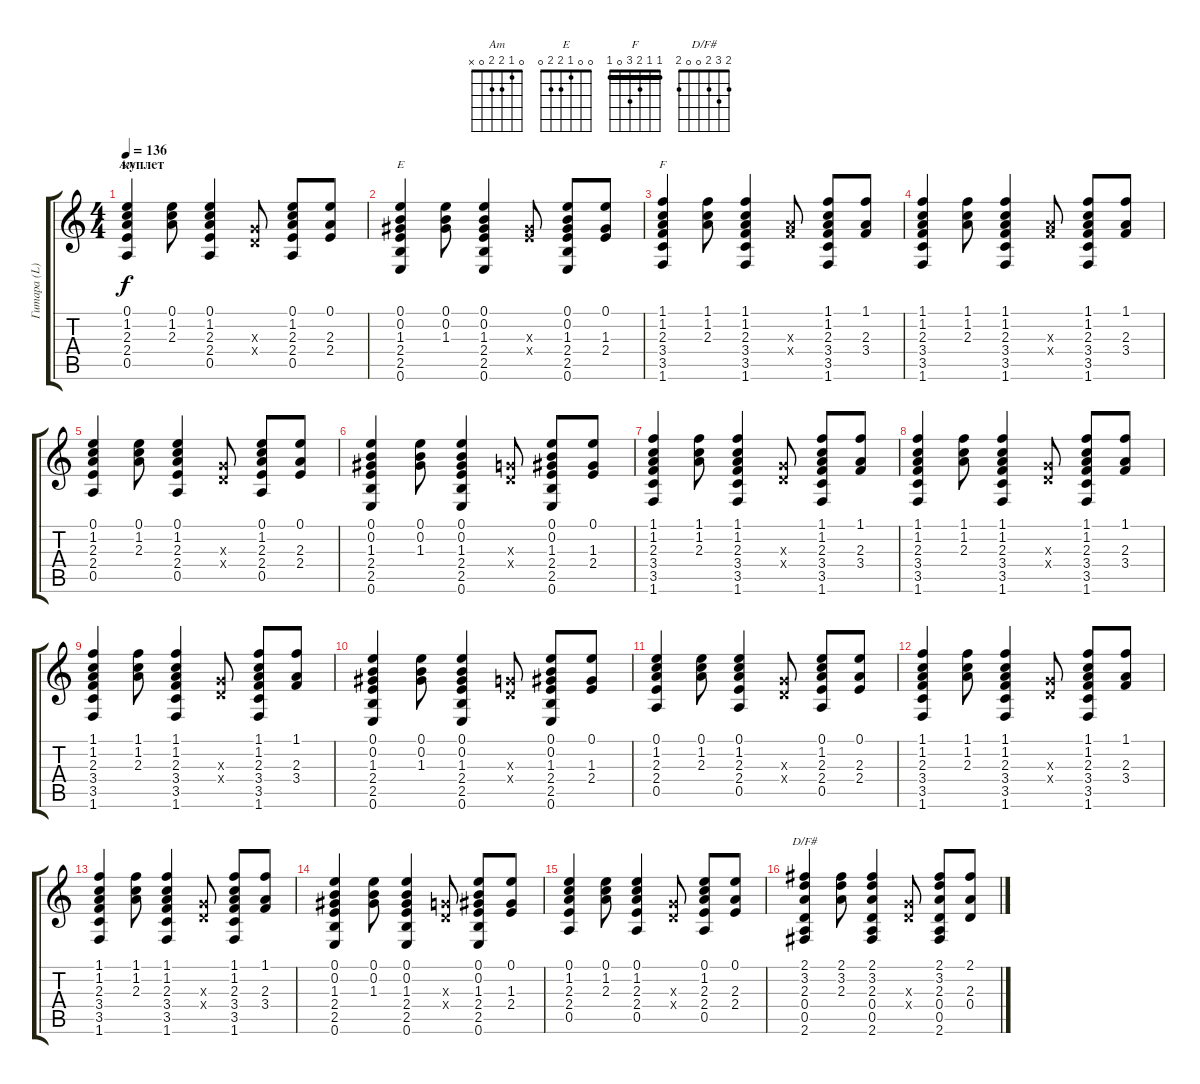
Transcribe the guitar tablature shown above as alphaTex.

\track ("Гитара (L)" "Гитара (L)") {instrument acousticguitarsteel}
\staff {score tabs}
\tuning (E4 B3 G3 D3 A2 E2) {hide}
\chord ("Am" 0 1 2 2 0 x)
\chord ("E" 0 0 1 2 2 0)
\chord ("F" 1 1 2 3 0 1) {barre 1}
\chord ("D/F#" 2 3 2 0 0 2)
\ts (4 4)
\section ("" "куплет")
\tempo 136
\clef g2
\ks c
(0.1 1.2 2.3 2.4 0.5).4{ch "Am" dy f instrument acousticguitarsteel} (0.1 1.2 2.3).8 (0.1 1.2 2.3 2.4 0.5).4 (0.3{x} 0.4{x}).8 (0.1 1.2 2.3 2.4 0.5).8 (0.1 2.3 2.4).8 |
(0.1 0.2 1.3 2.4 2.5 0.6).4{ch "E"} (0.1 0.2 1.3).8 (0.1 0.2 1.3 2.4 2.5 0.6).4 (1.3{x} 2.4{x}).8 (0.1 0.2 1.3 2.4 2.5 0.6).8 (0.1 1.3 2.4).8 |
(1.1 1.2 2.3 3.4 3.5 1.6).4{ch "F"} (1.1 1.2 2.3).8 (1.1 1.2 2.3 3.4 3.5 1.6).4 (2.3{x} 3.4{x}).8 (1.1 1.2 2.3 3.4 3.5 1.6).8 (1.1 2.3 3.4).8 |
(1.1 1.2 2.3 3.4 3.5 1.6).4 (1.1 1.2 2.3).8 (1.1 1.2 2.3 3.4 3.5 1.6).4 (2.3{x} 3.4{x}).8 (1.1 1.2 2.3 3.4 3.5 1.6).8 (1.1 2.3 3.4).8 |
(0.1 1.2 2.3 2.4 0.5).4 (0.1 1.2 2.3).8 (0.1 1.2 2.3 2.4 0.5).4 (0.3{x} 0.4{x}).8 (0.1 1.2 2.3 2.4 0.5).8 (0.1 2.3 2.4).8 |
(0.1 0.2 1.3 2.4 2.5 0.6).4 (0.1 0.2 1.3).8 (0.1 0.2 1.3 2.4 2.5 0.6).4 (0.3{x} 0.4{x}).8 (0.1 0.2 1.3 2.4 2.5 0.6).8 (0.1 1.3 2.4).8 |
(1.1 1.2 2.3 3.4 3.5 1.6).4 (1.1 1.2 2.3).8 (1.1 1.2 2.3 3.4 3.5 1.6).4 (0.3{x} 0.4{x}).8 (1.1 1.2 2.3 3.4 3.5 1.6).8 (1.1 2.3 3.4).8 |
(1.1 1.2 2.3 3.4 3.5 1.6).4 (1.1 1.2 2.3).8 (1.1 1.2 2.3 3.4 3.5 1.6).4 (0.3{x} 0.4{x}).8 (1.1 1.2 2.3 3.4 3.5 1.6).8 (1.1 2.3 3.4).8 |
\section ("" " ")
(1.1 1.2 2.3 3.4 3.5 1.6).4 (1.1 1.2 2.3).8 (1.1 1.2 2.3 3.4 3.5 1.6).4 (0.3{x} 0.4{x}).8 (1.1 1.2 2.3 3.4 3.5 1.6).8 (1.1 2.3 3.4).8 |
(0.1 0.2 1.3 2.4 2.5 0.6).4 (0.1 0.2 1.3).8 (0.1 0.2 1.3 2.4 2.5 0.6).4 (0.3{x} 0.4{x}).8 (0.1 0.2 1.3 2.4 2.5 0.6).8 (0.1 1.3 2.4).8 |
(0.1 1.2 2.3 2.4 0.5).4 (0.1 1.2 2.3).8 (0.1 1.2 2.3 2.4 0.5).4 (0.3{x} 0.4{x}).8 (0.1 1.2 2.3 2.4 0.5).8 (0.1 2.3 2.4).8 |
(1.1 1.2 2.3 3.4 3.5 1.6).4 (1.1 1.2 2.3).8 (1.1 1.2 2.3 3.4 3.5 1.6).4 (0.3{x} 0.4{x}).8 (1.1 1.2 2.3 3.4 3.5 1.6).8 (1.1 2.3 3.4).8 |
(1.1 1.2 2.3 3.4 3.5 1.6).4 (1.1 1.2 2.3).8 (1.1 1.2 2.3 3.4 3.5 1.6).4 (0.3{x} 0.4{x}).8 (1.1 1.2 2.3 3.4 3.5 1.6).8 (1.1 2.3 3.4).8 |
(0.1 0.2 1.3 2.4 2.5 0.6).4 (0.1 0.2 1.3).8 (0.1 0.2 1.3 2.4 2.5 0.6).4 (0.3{x} 0.4{x}).8 (0.1 0.2 1.3 2.4 2.5 0.6).8 (0.1 1.3 2.4).8 |
(0.1 1.2 2.3 2.4 0.5).4 (0.1 1.2 2.3).8 (0.1 1.2 2.3 2.4 0.5).4 (0.3{x} 0.4{x}).8 (0.1 1.2 2.3 2.4 0.5).8 (0.1 2.3 2.4).8 |
(2.1 3.2 2.3 0.4 0.5 2.6).4{ch "D/F#"} (2.1 3.2 2.3).8 (2.1 3.2 2.3 0.4 0.5 2.6).4 (0.3{x} 0.4{x}).8 (2.1 3.2 2.3 0.4 0.5 2.6).8 (2.1 2.3 0.4).8
